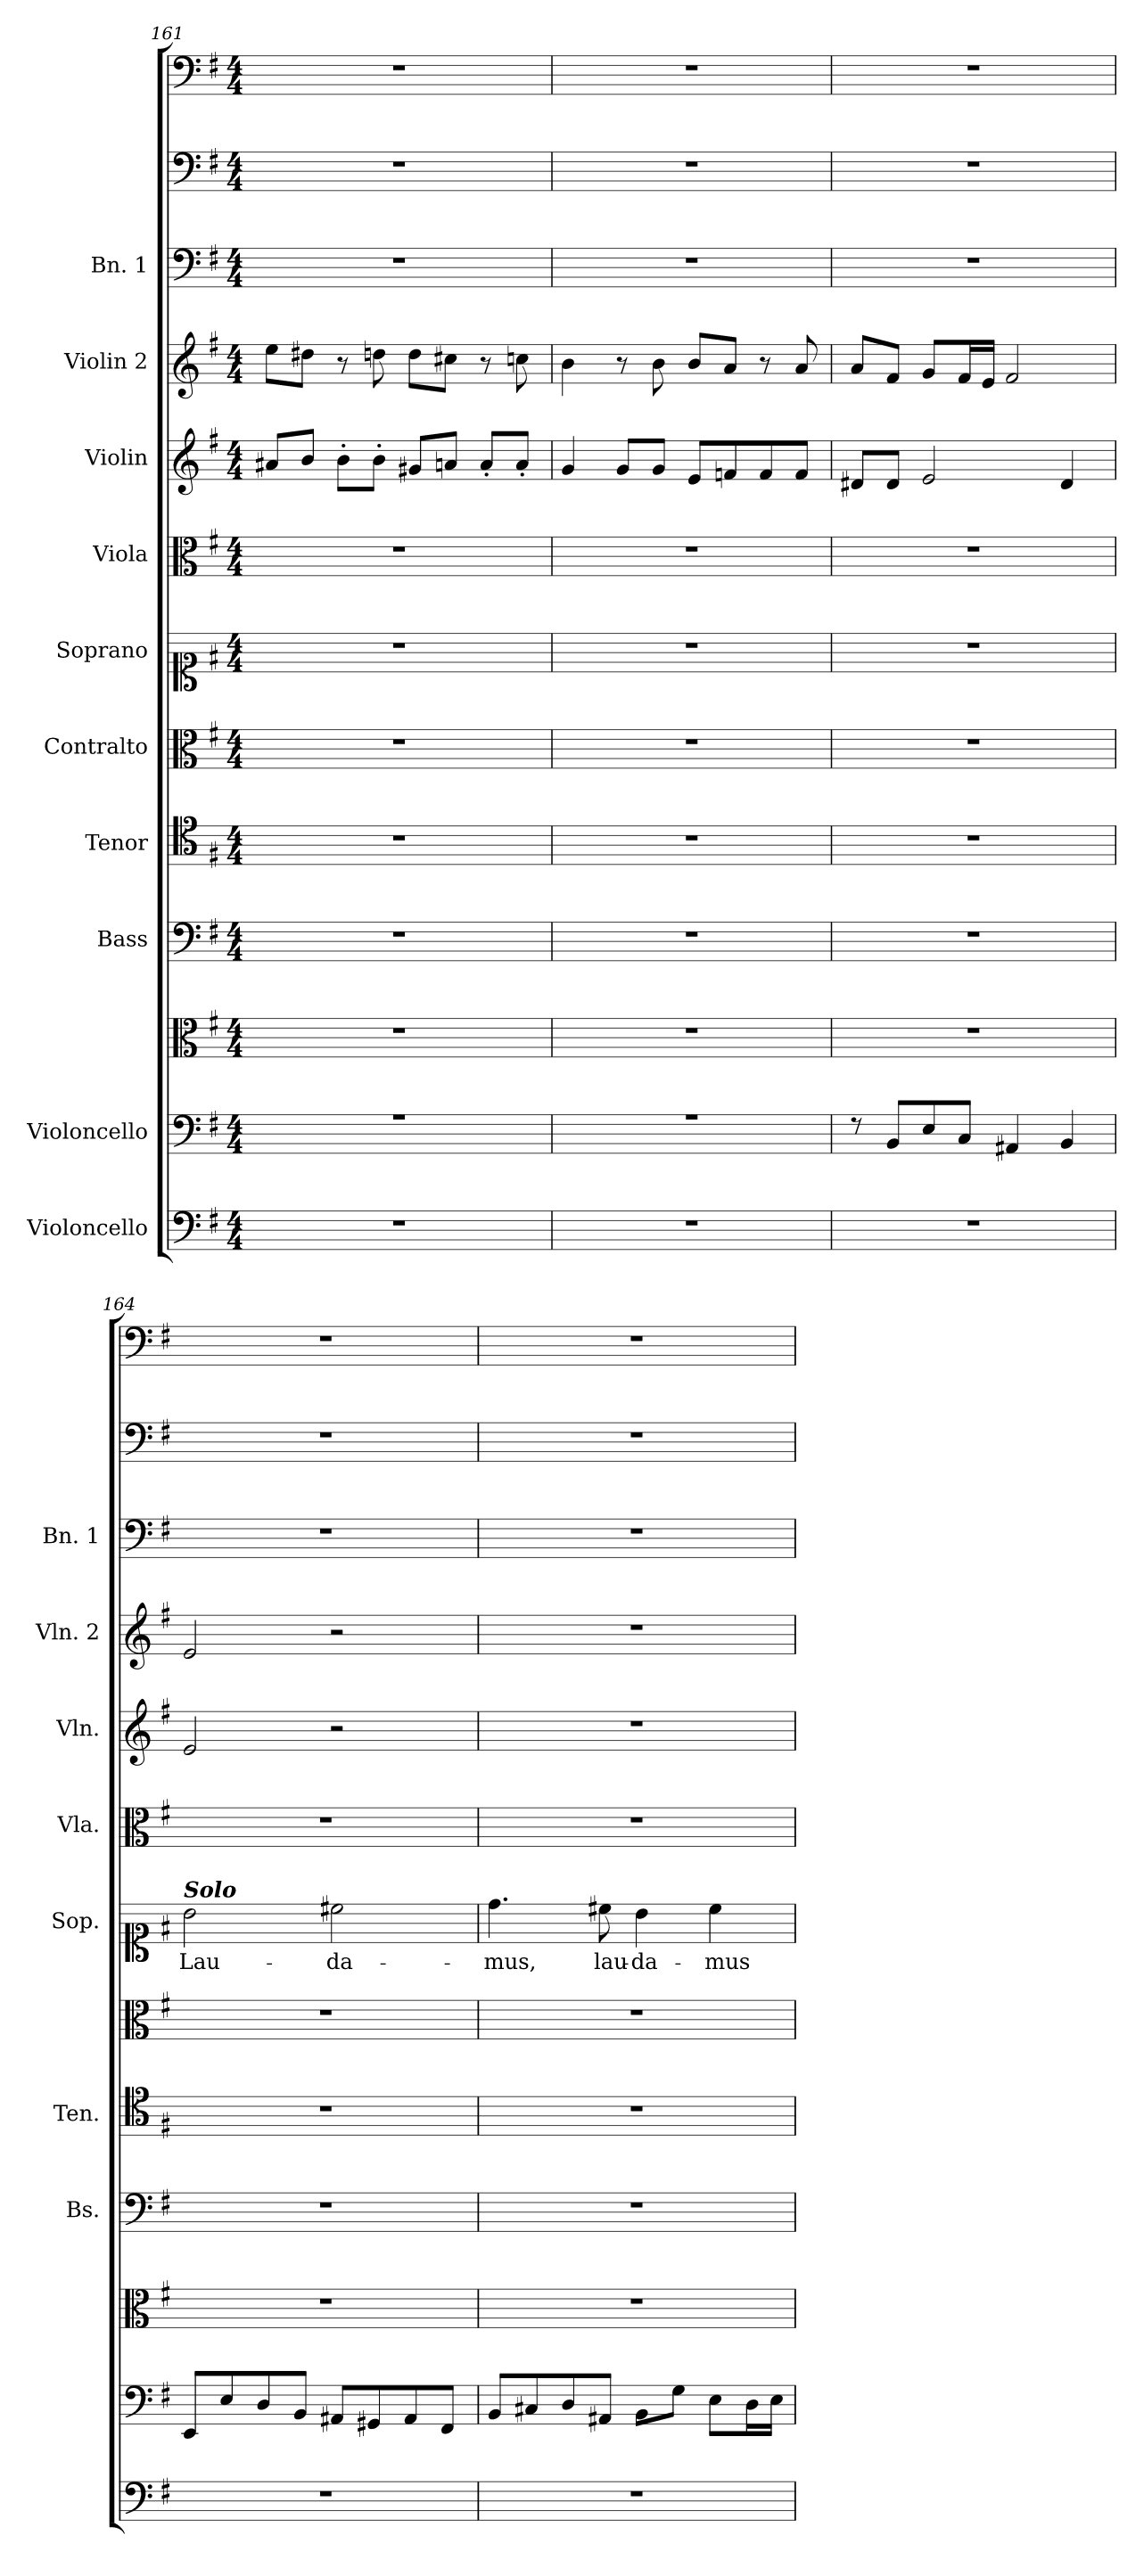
**kern	**kern	**kern	**kern	**kern	**kern	**kern	**text	**kern	**kern	**kern	**kern	**kern	**kern
*part13	*part12	*part11	*part10	*part9	*part8	*part7	*part7	*part6	*part5	*part4	*part3	*part2	*part1
*staff13	*staff12	*staff11	*staff10	*staff9	*staff8	*staff7	*staff7	*staff6	*staff5	*staff4	*staff3	*staff2	*staff1
*I"Violoncello	*I"Violoncello	*	*I"Bass	*I"Tenor	*I"Contralto	*I"Soprano	*	*I"Viola	*I"Violin	*I"Violin 2	*I"Bn. 1	*	*
*	*	*	*I'Bs.	*I'Ten.	*	*I'Sop.	*	*I'Vla.	*I'Vln.	*I'Vln. 2	*I'Bn. 1	*	*
*clefF4	*clefF4	*clefC3	*clefF4	*clefC4	*clefC3	*clefC1	*	*clefC3	*clefG2	*clefG2	*clefF4	*clefF4	*clefF4
*	*	*	*	*ITrd7c12	*	*	*	*	*	*	*	*	*
*k[f#]	*k[f#]	*k[f#]	*k[f#]	*k[f#]	*k[f#]	*k[f#]	*	*k[f#]	*k[f#]	*k[f#]	*k[f#]	*k[f#]	*k[f#]
*G:	*G:	*G:	*G:	*G:	*G:	*G:	*	*G:	*G:	*G:	*G:	*G:	*G:
*M4/4	*M4/4	*M4/4	*M4/4	*M4/4	*M4/4	*M4/4	*	*M4/4	*M4/4	*M4/4	*M4/4	*M4/4	*M4/4
=161	=161	=161	=161	=161	=161	=161	=161	=161	=161	=161	=161	=161	=161
*	*^	*	*	*	*	*	*	*	*	*	*	*	*
1r	1r	1ryy	1r	1r	1r	1r	1r	.	1r	8a#X/L	8ee\L	1r	1r	1r
.	.	.	.	.	.	.	.	.	.	8b/J	8dd#X\J	.	.	.
.	.	.	.	.	.	.	.	.	.	8b'>\L	8r	.	.	.
.	.	.	.	.	.	.	.	.	.	8b'>\J	8ddn\	.	.	.
.	.	.	.	.	.	.	.	.	.	8g#X/L	8dd\L	.	.	.
.	.	.	.	.	.	.	.	.	.	8an/J	8cc#X\J	.	.	.
.	.	.	.	.	.	.	.	.	.	8a'>/L	8r	.	.	.
.	.	.	.	.	.	.	.	.	.	8a'>/J	8ccn\	.	.	.
=162	=162	=162	=162	=162	=162	=162	=162	=162	=162	=162	=162	=162	=162	=162
1r	1r	1ryy	1r	1r	1r	1r	1r	.	1r	4g/	4b\	1r	1r	1r
.	.	.	.	.	.	.	.	.	.	8g/L	8r	.	.	.
.	.	.	.	.	.	.	.	.	.	8g/J	8b\	.	.	.
.	.	.	.	.	.	.	.	.	.	8e/L	8b/L	.	.	.
.	.	.	.	.	.	.	.	.	.	8fn/	8a/J	.	.	.
.	.	.	.	.	.	.	.	.	.	8f/	8r	.	.	.
.	.	.	.	.	.	.	.	.	.	8f/J	8a/	.	.	.
=163	=163	=163	=163	=163	=163	=163	=163	=163	=163	=163	=163	=163	=163	=163
1r	8r	1ryy	1r	1r	1r	1r	1r	.	1r	8d#X/L	8a/L	1r	1r	1r
.	8BB/L	.	.	.	.	.	.	.	.	8d#/J	8f#/J	.	.	.
.	8E/	.	.	.	.	.	.	.	.	2e/	8g/L	.	.	.
.	8C/J	.	.	.	.	.	.	.	.	.	16f#/L	.	.	.
.	.	.	.	.	.	.	.	.	.	.	16e/JJ	.	.	.
.	4AA#X/	.	.	.	.	.	.	.	.	.	2f#/	.	.	.
.	4BB/	.	.	.	.	.	.	.	.	4d#/	.	.	.	.
!!LO:PB:g=z
=164	=164	=164	=164	=164	=164	=164	=164	=164	=164	=164	=164	=164	=164	=164
!	!	!	!	!	!	!	!LO:TX:a:Bi:t=Solo	!	!	!	!	!	!	!
!	!	!	!	!	!	!	!	!LO:LY:b	!	!	!	!	!	!
1r	8EE/L	1ryy	1r	1r	1r	1r	2b\	Lau-	1r	2e/	2e/	1r	1r	1r
.	8E/	.	.	.	.	.	.	.	.	.	.	.	.	.
.	8D/	.	.	.	.	.	.	.	.	.	.	.	.	.
.	8BB/J	.	.	.	.	.	.	.	.	.	.	.	.	.
!	!	!	!	!	!	!	!	!LO:LY:b	!	!	!	!	!	!
.	8AA#X/L	.	.	.	.	.	2cc#X\	-da-	.	2r	2r	.	.	.
.	8GG#X/	.	.	.	.	.	.	.	.	.	.	.	.	.
.	8AA#/	.	.	.	.	.	.	.	.	.	.	.	.	.
.	8FF#/J	.	.	.	.	.	.	.	.	.	.	.	.	.
=165	=165	=165	=165	=165	=165	=165	=165	=165	=165	=165	=165	=165	=165	=165
!	!	!	!	!	!	!	!	!LO:LY:b	!	!	!	!	!	!
1r	8BB/L	1ryy	1r	1r	1r	1r	4.dd\	-mus,	1r	1r	1r	1r	1r	1r
.	8C#X/	.	.	.	.	.	.	.	.	.	.	.	.	.
.	8D/	.	.	.	.	.	.	.	.	.	.	.	.	.
!	!	!	!	!	!	!	!	!LO:LY:b	!	!	!	!	!	!
.	8AA#X/J	.	.	.	.	.	8cc#X\	lau-	.	.	.	.	.	.
!	!	!	!	!	!	!	!	!LO:LY:b	!	!	!	!	!	!
.	8BB\L	.	.	.	.	.	4b\	-da-	.	.	.	.	.	.
.	8G\J	.	.	.	.	.	.	.	.	.	.	.	.	.
!	!	!	!	!	!	!	!	!LO:LY:b	!	!	!	!	!	!
.	8E\L	.	.	.	.	.	4cc#\	-mus	.	.	.	.	.	.
.	16D\L	.	.	.	.	.	.	.	.	.	.	.	.	.
.	16E\JJ	.	.	.	.	.	.	.	.	.	.	.	.	.
*	*v	*v	*	*	*	*	*	*	*	*	*	*	*	*
=	=	=	=	=	=	=	=	=	=	=	=	=	=
*-	*-	*-	*-	*-	*-	*-	*-	*-	*-	*-	*-	*-	*-
